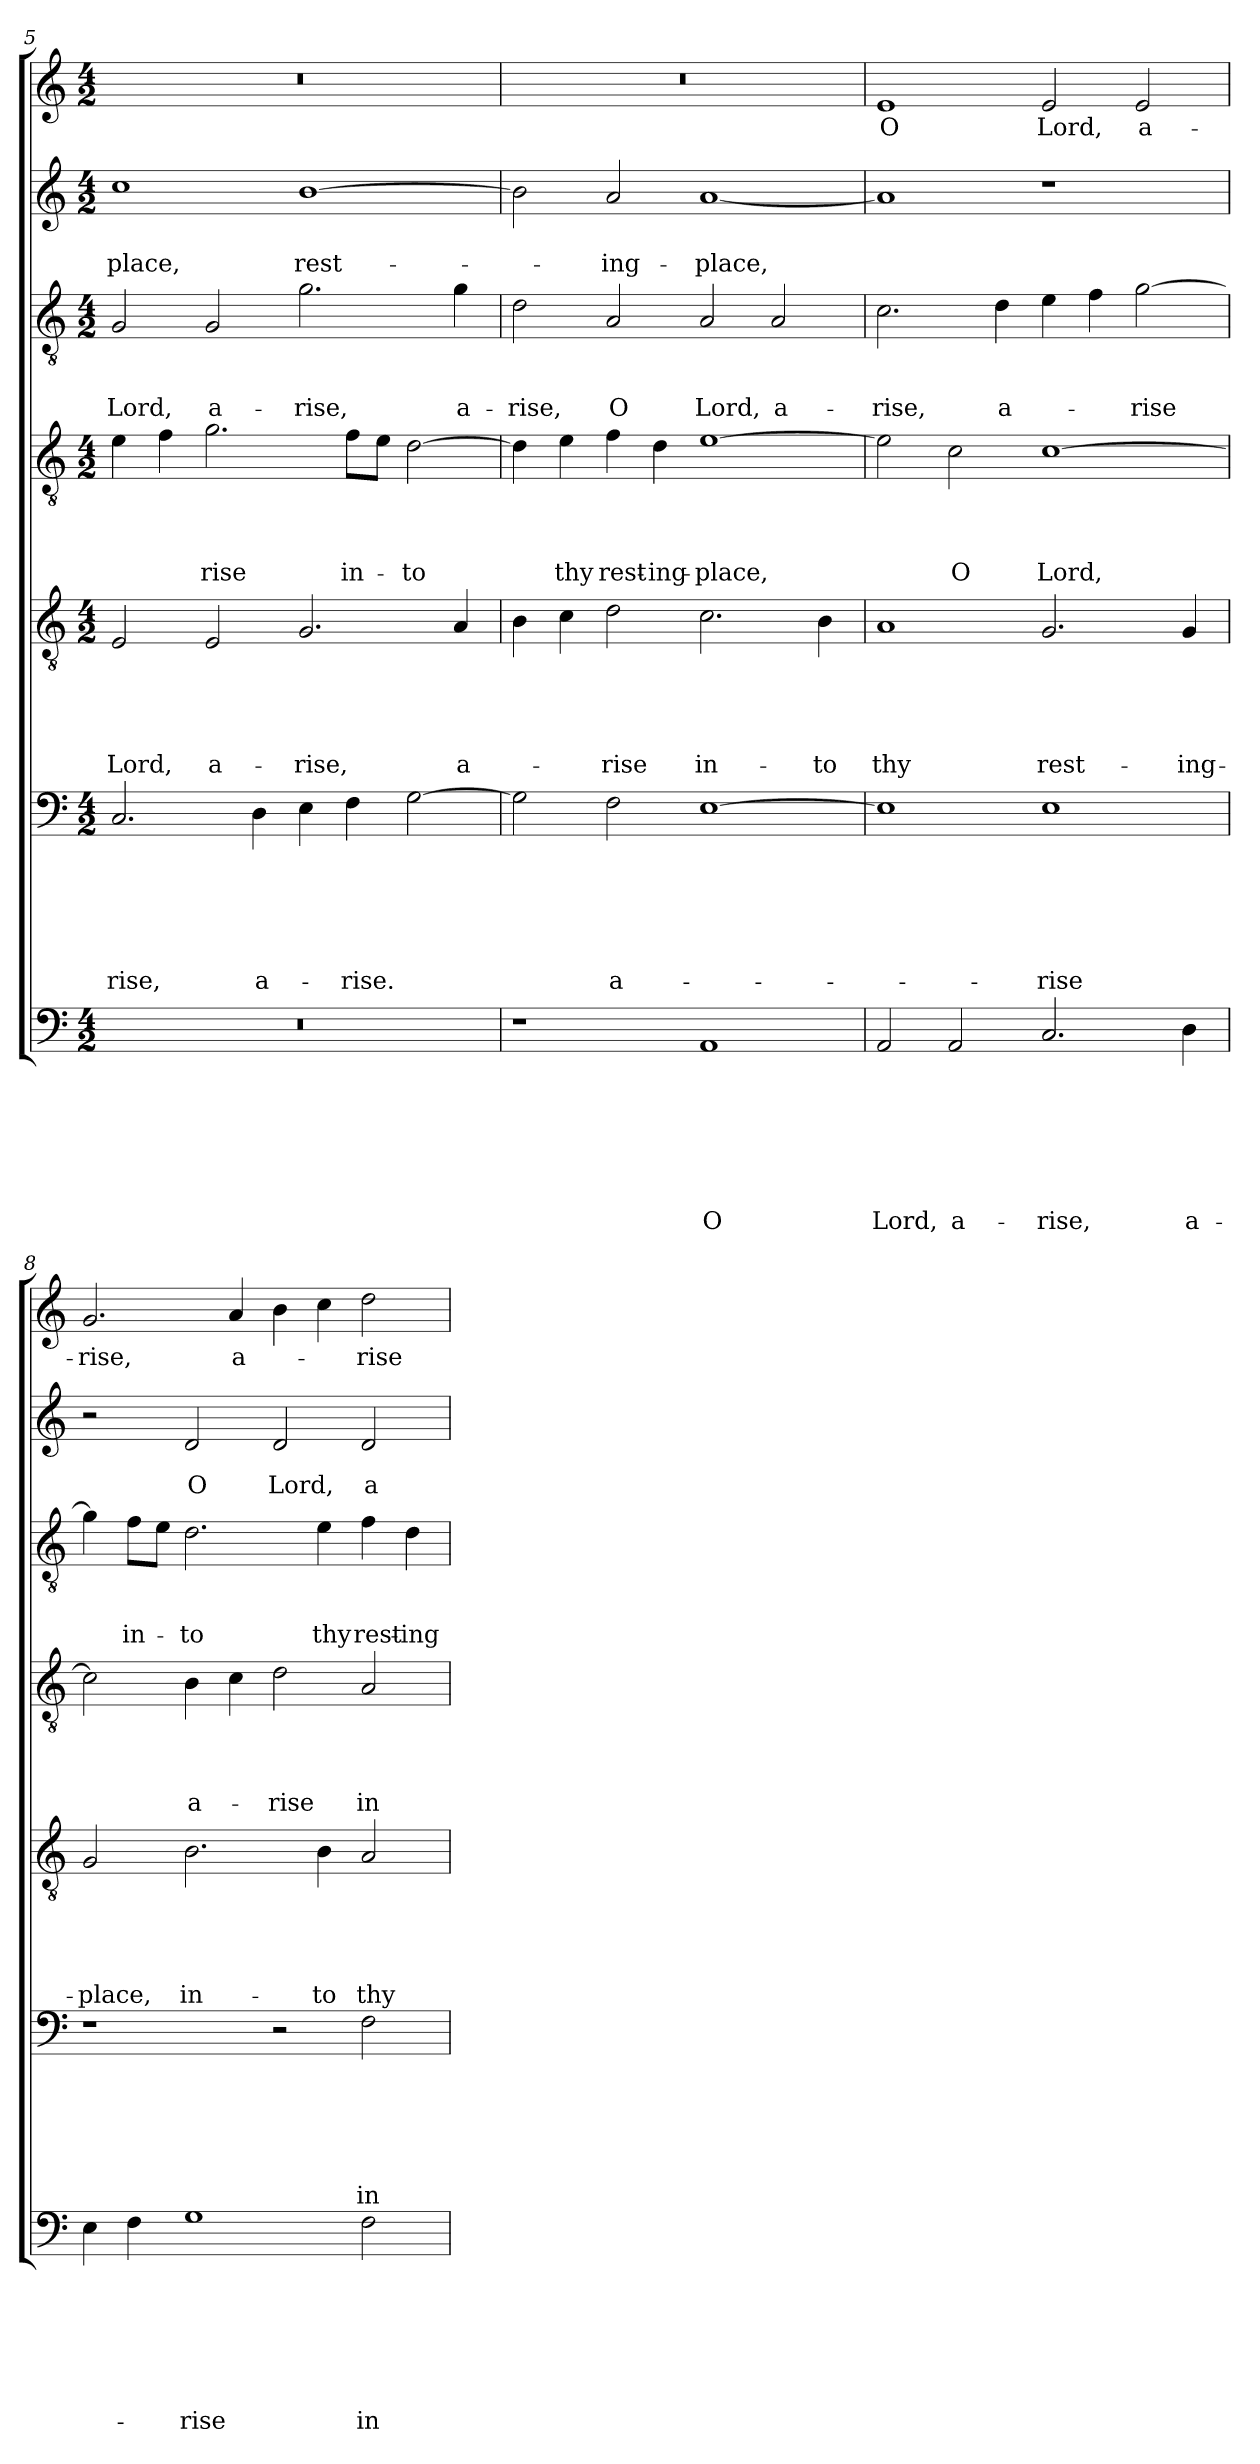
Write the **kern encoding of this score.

**kern	**text	**text	**text	**text	**text	**text	**text	**kern	**text	**text	**text	**text	**text	**text	**kern	**text	**text	**text	**text	**text	**kern	**text	**text	**text	**text	**kern	**text	**text	**text	**kern	**text	**text	**kern	**text
*part7	*part7	*part7	*part7	*part7	*part7	*part7	*part7	*part6	*part6	*part6	*part6	*part6	*part6	*part6	*part5	*part5	*part5	*part5	*part5	*part5	*part4	*part4	*part4	*part4	*part4	*part3	*part3	*part3	*part3	*part2	*part2	*part2	*part1	*part1
*staff7	*staff7	*staff7	*staff7	*staff7	*staff7	*staff7	*staff7	*staff6	*staff6	*staff6	*staff6	*staff6	*staff6	*staff6	*staff5	*staff5	*staff5	*staff5	*staff5	*staff5	*staff4	*staff4	*staff4	*staff4	*staff4	*staff3	*staff3	*staff3	*staff3	*staff2	*staff2	*staff2	*staff1	*staff1
!!LO:LB:g=z
*clefF4	*	*	*	*	*	*	*	*clefF4	*	*	*	*	*	*	*clefGv2	*	*	*	*	*	*clefGv2	*	*	*	*	*clefGv2	*	*	*	*clefG2	*	*	*clefG2	*
*k[]	*	*	*	*	*	*	*	*k[]	*	*	*	*	*	*	*k[]	*	*	*	*	*	*k[]	*	*	*	*	*k[]	*	*	*	*k[]	*	*	*k[]	*
*a:	*	*	*	*	*	*	*	*a:	*	*	*	*	*	*	*a:	*	*	*	*	*	*a:	*	*	*	*	*a:	*	*	*	*a:	*	*	*a:	*
*M4/2	*	*	*	*	*	*	*	*M4/2	*	*	*	*	*	*	*M4/2	*	*	*	*	*	*M4/2	*	*	*	*	*M4/2	*	*	*	*M4/2	*	*	*M4/2	*
=5	=5	=5	=5	=5	=5	=5	=5	=5	=5	=5	=5	=5	=5	=5	=5	=5	=5	=5	=5	=5	=5	=5	=5	=5	=5	=5	=5	=5	=5	=5	=5	=5	=5	=5
!	!	!	!	!	!	!	!	!	!	!	!	!	!	!LO:LY:b	!	!	!	!	!	!LO:LY:b	!	!	!	!	!	!	!	!	!LO:LY:b	!	!	!LO:LY:b	!	!
0r	.	.	.	.	.	.	.	2.C/	.	.	.	.	.	-rise,	2E/	.	.	.	.	Lord,	4e\	.	.	.	.	2G/	.	.	Lord,	1cc	.	-place,	0r	.
.	.	.	.	.	.	.	.	.	.	.	.	.	.	.	.	.	.	.	.	.	4f\	.	.	.	.	.	.	.	.	.	.	.	.	.
!	!	!	!	!	!	!	!	!	!	!	!	!	!	!	!	!	!	!	!	!LO:LY:b	!	!	!	!	!LO:LY:b	!	!	!	!LO:LY:b	!	!	!	!	!
.	.	.	.	.	.	.	.	.	.	.	.	.	.	.	2E/	.	.	.	.	a-	2.g\	.	.	.	-rise	2G/	.	.	a-	.	.	.	.	.
!	!	!	!	!	!	!	!	!	!	!	!	!	!	!LO:LY:b	!	!	!	!	!	!	!	!	!	!	!	!	!	!	!	!	!	!	!	!
.	.	.	.	.	.	.	.	4D\	.	.	.	.	.	a-	.	.	.	.	.	.	.	.	.	.	.	.	.	.	.	.	.	.	.	.
!	!	!	!	!	!	!	!	!	!	!	!	!	!	!	!	!	!	!	!	!LO:LY:b	!	!	!	!	!	!	!	!	!LO:LY:b	!	!	!LO:LY:b	!	!
.	.	.	.	.	.	.	.	4E\	.	.	.	.	.	.	2.G/	.	.	.	.	-rise,	.	.	.	.	.	2.g\	.	.	-rise,	[1b	.	rest-	.	.
!	!	!	!	!	!	!	!	!	!	!	!	!	!	!LO:LY:b	!	!	!	!	!	!	!	!	!	!	!LO:LY:b	!	!	!	!	!	!	!	!	!
.	.	.	.	.	.	.	.	4F\	.	.	.	.	.	-rise.	.	.	.	.	.	.	8f\L	.	.	.	in-	.	.	.	.	.	.	.	.	.
.	.	.	.	.	.	.	.	.	.	.	.	.	.	.	.	.	.	.	.	.	8e\J	.	.	.	.	.	.	.	.	.	.	.	.	.
!	!	!	!	!	!	!	!	!	!	!	!	!	!	!	!	!	!	!	!	!	!	!	!	!	!LO:LY:b	!	!	!	!	!	!	!	!	!
.	.	.	.	.	.	.	.	[2G\	.	.	.	.	.	.	.	.	.	.	.	.	[2d\	.	.	.	-to	.	.	.	.	.	.	.	.	.
!	!	!	!	!	!	!	!	!	!	!	!	!	!	!	!	!	!	!	!	!LO:LY:b	!	!	!	!	!	!	!	!	!LO:LY:b	!	!	!	!	!
.	.	.	.	.	.	.	.	.	.	.	.	.	.	.	4A/	.	.	.	.	a-	.	.	.	.	.	4g\	.	.	a-	.	.	.	.	.
=6	=6	=6	=6	=6	=6	=6	=6	=6	=6	=6	=6	=6	=6	=6	=6	=6	=6	=6	=6	=6	=6	=6	=6	=6	=6	=6	=6	=6	=6	=6	=6	=6	=6	=6
!	!	!	!	!	!	!	!	!	!	!	!	!	!	!	!	!	!	!	!	!	!	!	!	!	!	!	!	!	!LO:LY:b	!	!	!	!	!
1r	.	.	.	.	.	.	.	2G\]	.	.	.	.	.	.	4B\	.	.	.	.	.	4d\]	.	.	.	.	2d\	.	.	-rise,	2b\]	.	.	0r	.
!	!	!	!	!	!	!	!	!	!	!	!	!	!	!	!	!	!	!	!	!	!	!	!	!	!LO:LY:b	!	!	!	!	!	!	!	!	!
.	.	.	.	.	.	.	.	.	.	.	.	.	.	.	4c\	.	.	.	.	.	4e\	.	.	.	thy	.	.	.	.	.	.	.	.	.
!	!	!	!	!	!	!	!	!	!	!	!	!	!	!LO:LY:b	!	!	!	!	!	!LO:LY:b	!	!	!	!	!LO:LY:b	!	!	!	!LO:LY:b	!	!	!LO:LY:b	!	!
.	.	.	.	.	.	.	.	2F\	.	.	.	.	.	a-	2d\	.	.	.	.	-rise	4f\	.	.	.	rest-	2A/	.	.	O	2a/	.	-ing-	.	.
!	!	!	!	!	!	!	!	!	!	!	!	!	!	!	!	!	!	!	!	!	!	!	!	!	!LO:LY:b	!	!	!	!	!	!	!	!	!
.	.	.	.	.	.	.	.	.	.	.	.	.	.	.	.	.	.	.	.	.	4d\	.	.	.	-ing-	.	.	.	.	.	.	.	.	.
!	!	!	!	!	!	!	!LO:LY:b	!	!	!	!	!	!	!	!	!	!	!	!	!LO:LY:b	!	!	!	!	!LO:LY:b	!	!	!	!LO:LY:b	!	!	!LO:LY:b	!	!
1AA	.	.	.	.	.	.	O	[1E	.	.	.	.	.	.	2.c\	.	.	.	.	in-	[1e	.	.	.	-place,	2A/	.	.	Lord,	[1a	.	-place,	.	.
!	!	!	!	!	!	!	!	!	!	!	!	!	!	!	!	!	!	!	!	!	!	!	!	!	!	!	!	!	!LO:LY:b	!	!	!	!	!
.	.	.	.	.	.	.	.	.	.	.	.	.	.	.	.	.	.	.	.	.	.	.	.	.	.	2A/	.	.	a-	.	.	.	.	.
!	!	!	!	!	!	!	!	!	!	!	!	!	!	!	!	!	!	!	!	!LO:LY:b	!	!	!	!	!	!	!	!	!	!	!	!	!	!
.	.	.	.	.	.	.	.	.	.	.	.	.	.	.	4B\	.	.	.	.	-to	.	.	.	.	.	.	.	.	.	.	.	.	.	.
=7	=7	=7	=7	=7	=7	=7	=7	=7	=7	=7	=7	=7	=7	=7	=7	=7	=7	=7	=7	=7	=7	=7	=7	=7	=7	=7	=7	=7	=7	=7	=7	=7	=7	=7
!	!	!	!	!	!	!	!LO:LY:b	!	!	!	!	!	!	!	!	!	!	!	!	!LO:LY:b	!	!	!	!	!	!	!	!	!LO:LY:b	!	!	!	!	!LO:LY:b
2AA/	.	.	.	.	.	.	Lord,	1E]	.	.	.	.	.	.	1A	.	.	.	.	thy	2e\]	.	.	.	.	2.c\	.	.	-rise,	1a]	.	.	1e	O
!	!	!	!	!	!	!	!LO:LY:b	!	!	!	!	!	!	!	!	!	!	!	!	!	!	!	!	!	!LO:LY:b	!	!	!	!	!	!	!	!	!
2AA/	.	.	.	.	.	.	a-	.	.	.	.	.	.	.	.	.	.	.	.	.	2c\	.	.	.	O	.	.	.	.	.	.	.	.	.
!	!	!	!	!	!	!	!	!	!	!	!	!	!	!	!	!	!	!	!	!	!	!	!	!	!	!	!	!	!LO:LY:b	!	!	!	!	!
.	.	.	.	.	.	.	.	.	.	.	.	.	.	.	.	.	.	.	.	.	.	.	.	.	.	4d\	.	.	a-	.	.	.	.	.
!	!	!	!	!	!	!	!LO:LY:b	!	!	!	!	!	!	!LO:LY:b	!	!	!	!	!	!LO:LY:b	!	!	!	!	!LO:LY:b	!	!	!	!	!	!	!	!	!LO:LY:b
2.C/	.	.	.	.	.	.	-rise,	1E	.	.	.	.	.	-rise	2.G/	.	.	.	.	rest-	[1c	.	.	.	Lord,	4e\	.	.	.	1r	.	.	2e/	Lord,
.	.	.	.	.	.	.	.	.	.	.	.	.	.	.	.	.	.	.	.	.	.	.	.	.	.	4f\	.	.	.	.	.	.	.	.
!	!	!	!	!	!	!	!	!	!	!	!	!	!	!	!	!	!	!	!	!	!	!	!	!	!	!	!	!	!LO:LY:b	!	!	!	!	!LO:LY:b
.	.	.	.	.	.	.	.	.	.	.	.	.	.	.	.	.	.	.	.	.	.	.	.	.	.	[2g\	.	.	-rise	.	.	.	2e/	a-
!	!	!	!	!	!	!	!LO:LY:b	!	!	!	!	!	!	!	!	!	!	!	!	!LO:LY:b	!	!	!	!	!	!	!	!	!	!	!	!	!	!
4D\	.	.	.	.	.	.	a-	.	.	.	.	.	.	.	4G/	.	.	.	.	-ing-	.	.	.	.	.	.	.	.	.	.	.	.	.	.
=8	=8	=8	=8	=8	=8	=8	=8	=8	=8	=8	=8	=8	=8	=8	=8	=8	=8	=8	=8	=8	=8	=8	=8	=8	=8	=8	=8	=8	=8	=8	=8	=8	=8	=8
!	!	!	!	!	!	!	!	!	!	!	!	!	!	!	!	!	!	!	!	!LO:LY:b	!	!	!	!	!	!	!	!	!	!	!	!	!	!LO:LY:b
4E\	.	.	.	.	.	.	.	1r	.	.	.	.	.	.	2G/	.	.	.	.	-place,	2c\]	.	.	.	.	4g\]	.	.	.	2r	.	.	2.g/	-rise,
!	!	!	!	!	!	!	!	!	!	!	!	!	!	!	!	!	!	!	!	!	!	!	!	!	!	!	!	!	!LO:LY:b	!	!	!	!	!
4F\	.	.	.	.	.	.	.	.	.	.	.	.	.	.	.	.	.	.	.	.	.	.	.	.	.	8f\L	.	.	in-	.	.	.	.	.
.	.	.	.	.	.	.	.	.	.	.	.	.	.	.	.	.	.	.	.	.	.	.	.	.	.	8e\J	.	.	.	.	.	.	.	.
!	!	!	!	!	!	!	!LO:LY:b	!	!	!	!	!	!	!	!	!	!	!	!	!LO:LY:b	!	!	!	!	!LO:LY:b	!	!	!	!LO:LY:b	!	!	!LO:LY:b	!	!
1G	.	.	.	.	.	.	-rise	.	.	.	.	.	.	.	2.B\	.	.	.	.	in-	4B\	.	.	.	a-	2.d\	.	.	-to	2d/	.	O	.	.
!	!	!	!	!	!	!	!	!	!	!	!	!	!	!	!	!	!	!	!	!	!	!	!	!	!	!	!	!	!	!	!	!	!	!LO:LY:b
.	.	.	.	.	.	.	.	.	.	.	.	.	.	.	.	.	.	.	.	.	4c\	.	.	.	.	.	.	.	.	.	.	.	4a/	a-
!	!	!	!	!	!	!	!	!	!	!	!	!	!	!	!	!	!	!	!	!	!	!	!	!	!LO:LY:b	!	!	!	!	!	!	!LO:LY:b	!	!
.	.	.	.	.	.	.	.	2r	.	.	.	.	.	.	.	.	.	.	.	.	2d\	.	.	.	-rise	.	.	.	.	2d/	.	Lord,	4b\	.
!	!	!	!	!	!	!	!	!	!	!	!	!	!	!	!	!	!	!	!	!LO:LY:b	!	!	!	!	!	!	!	!	!LO:LY:b	!	!	!	!	!
.	.	.	.	.	.	.	.	.	.	.	.	.	.	.	4B\	.	.	.	.	-to	.	.	.	.	.	4e\	.	.	thy	.	.	.	4cc\	.
!	!	!	!	!	!	!	!LO:LY:b	!	!	!	!	!	!	!LO:LY:b	!	!	!	!	!	!LO:LY:b	!	!	!	!	!LO:LY:b	!	!	!	!LO:LY:b	!	!	!LO:LY:b	!	!LO:LY:b
2F\	.	.	.	.	.	.	in-	2F\	.	.	.	.	.	in-	2A/	.	.	.	.	thy	2A/	.	.	.	in-	4f\	.	.	rest-	2d/	.	a-	2dd\	-rise
!	!	!	!	!	!	!	!	!	!	!	!	!	!	!	!	!	!	!	!	!	!	!	!	!	!	!	!	!	!LO:LY:b	!	!	!	!	!
.	.	.	.	.	.	.	.	.	.	.	.	.	.	.	.	.	.	.	.	.	.	.	.	.	.	4d\	.	.	-ing-	.	.	.	.	.
=	=	=	=	=	=	=	=	=	=	=	=	=	=	=	=	=	=	=	=	=	=	=	=	=	=	=	=	=	=	=	=	=	=	=
*-	*-	*-	*-	*-	*-	*-	*-	*-	*-	*-	*-	*-	*-	*-	*-	*-	*-	*-	*-	*-	*-	*-	*-	*-	*-	*-	*-	*-	*-	*-	*-	*-	*-	*-
